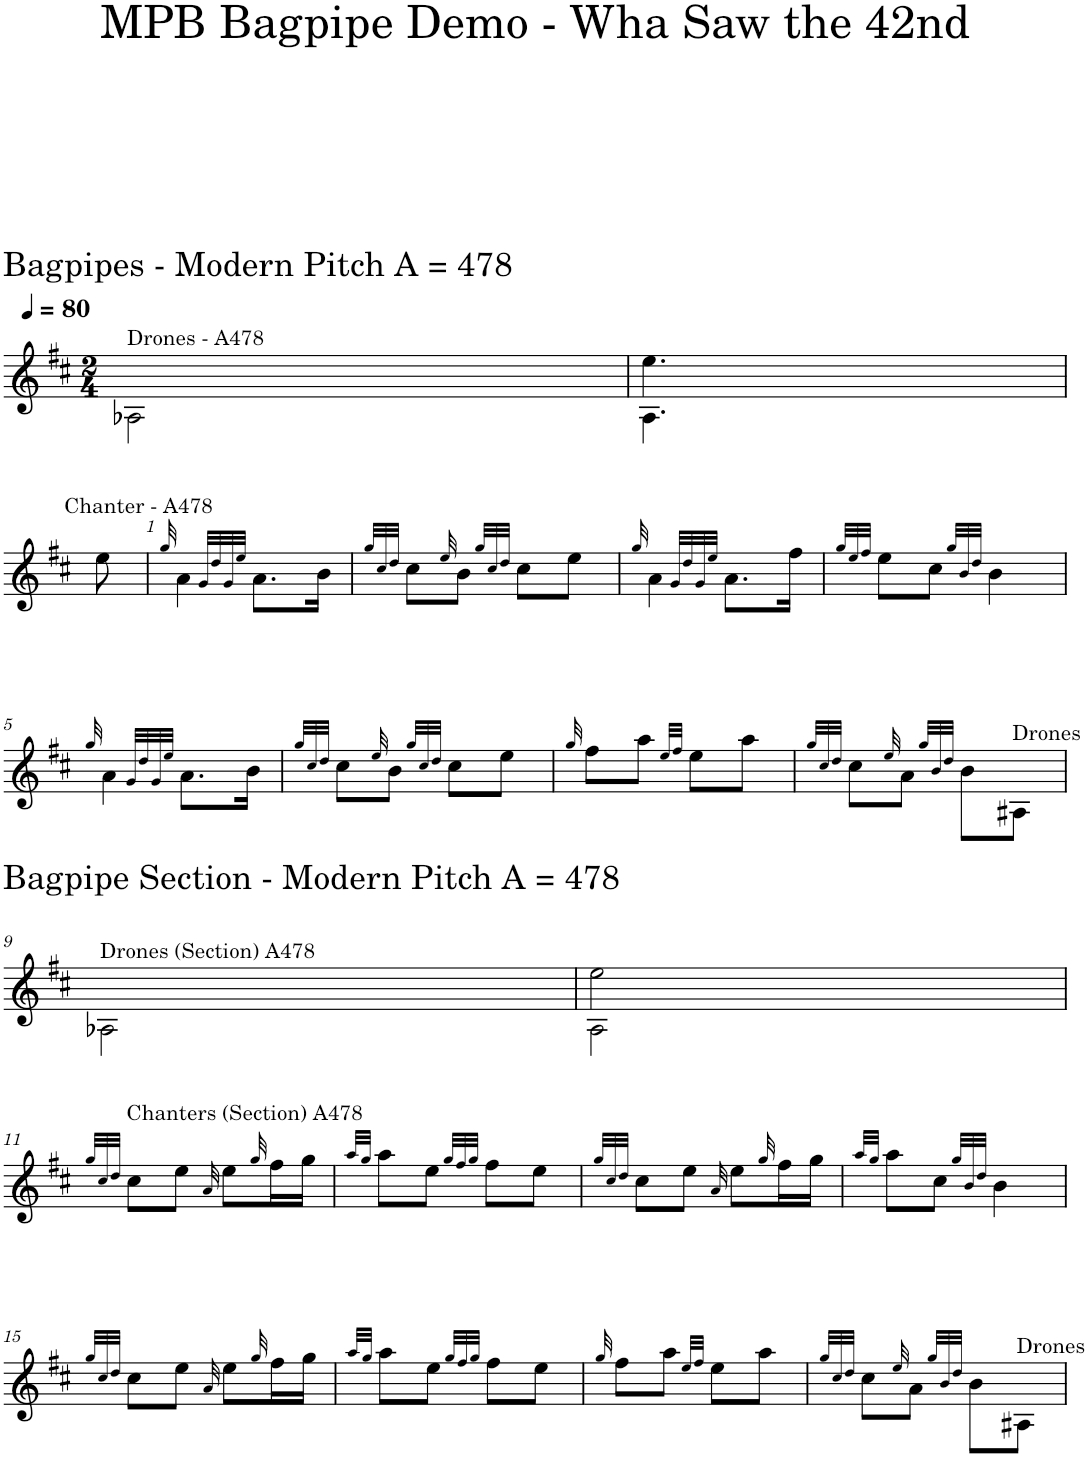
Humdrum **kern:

**kern
*part1
*staff1
*I"Bagpipes
*clefG2
*Trd1c2
*k[f#c#]
*M2/4
*MM80
=
!LO:TX:a:t=Bagpipes - Modern Pitch A = 478
!LO:TX:a:t=Drones - A478
2A-X\
=
*^
4.A\	4.ee\
*v	*v
!!LO:LB:g=z
=
*k[f#c#]
*^
!LO:TX:a:t=Chanter - A478	!
*v	*v
8ee\
=1
32qgg/
4a\
32qg/LLL
32qdd/
32qg/
32qee/JJJ
8.a\L
16b\Jk
=2
32qgg/LLL
32qcc#/
32qdd/JJJ
8cc#\L
32qee/
8b\J
32qgg/LLL
32qcc#/
32qdd/JJJ
8cc#\L
8ee\J
=3
32qgg/
4a\
32qg/LLL
32qdd/
32qg/
32qee/JJJ
8.a\L
16ff#\Jk
=4
32qgg/LLL
32qee/
32qff#/JJJ
8ee\L
8cc#\J
32qgg/LLL
32qb/
32qdd/JJJ
4b\
!!LO:LB:g=z
=5
32qgg/
4a\
32qg/LLL
32qdd/
32qg/
32qee/JJJ
8.a\L
16b\Jk
=6
32qgg/LLL
32qcc#/
32qdd/JJJ
8cc#\L
32qee/
8b\J
32qgg/LLL
32qcc#/
32qdd/JJJ
8cc#\L
8ee\J
=7
32qgg/
8ff#\L
8aa\J
32qee/LLL
32qff#/JJJ
8ee\L
8aa\J
=8
32qgg/LLL
32qcc#/
32qdd/JJJ
8cc#\L
32qee/
8a\J
32qgg/LLL
32qb/
32qdd/JJJ
8b\L
!LO:TX:a:t=Drones
8A#X\J
!!LO:LB:g=z
=9
!LO:TX:a:t=Bagpipe Section - Modern Pitch A = 478
!LO:TX:a:t=Drones (Section) A478
2A-X\
=10
*^
2A\	2ee\
*v	*v
!!LO:LB:g=z
=11
32qgg/LLL
32qcc#/
32qdd/JJJ
!LO:TX:a:t=Chanters (Section) A478
8cc#\L
8ee\J
32qa/
8ee\L
32qgg/
16ff#\L
16gg\JJ
=12
32qaa/LLL
32qgg/JJJ
8aa\L
8ee\J
32qgg/LLL
32qff#/
32qgg/JJJ
8ff#\L
8ee\J
=13
32qgg/LLL
32qcc#/
32qdd/JJJ
8cc#\L
8ee\J
32qa/
8ee\L
32qgg/
16ff#\L
16gg\JJ
=14
32qaa/LLL
32qgg/JJJ
8aa\L
8cc#\J
32qgg/LLL
32qb/
32qdd/JJJ
4b\
!!LO:LB:g=z
=15
32qgg/LLL
32qcc#/
32qdd/JJJ
8cc#\L
8ee\J
32qa/
8ee\L
32qgg/
16ff#\L
16gg\JJ
=16
32qaa/LLL
32qgg/JJJ
8aa\L
8ee\J
32qgg/LLL
32qff#/
32qgg/JJJ
8ff#\L
8ee\J
=17
32qgg/
8ff#\L
8aa\J
32qee/LLL
32qff#/JJJ
8ee\L
8aa\J
=18
32qgg/LLL
32qcc#/
32qdd/JJJ
8cc#\L
32qee/
8a\J
32qgg/LLL
32qb/
32qdd/JJJ
8b\L
!LO:TX:a:t=Drones
8A#X\J
=
*-
